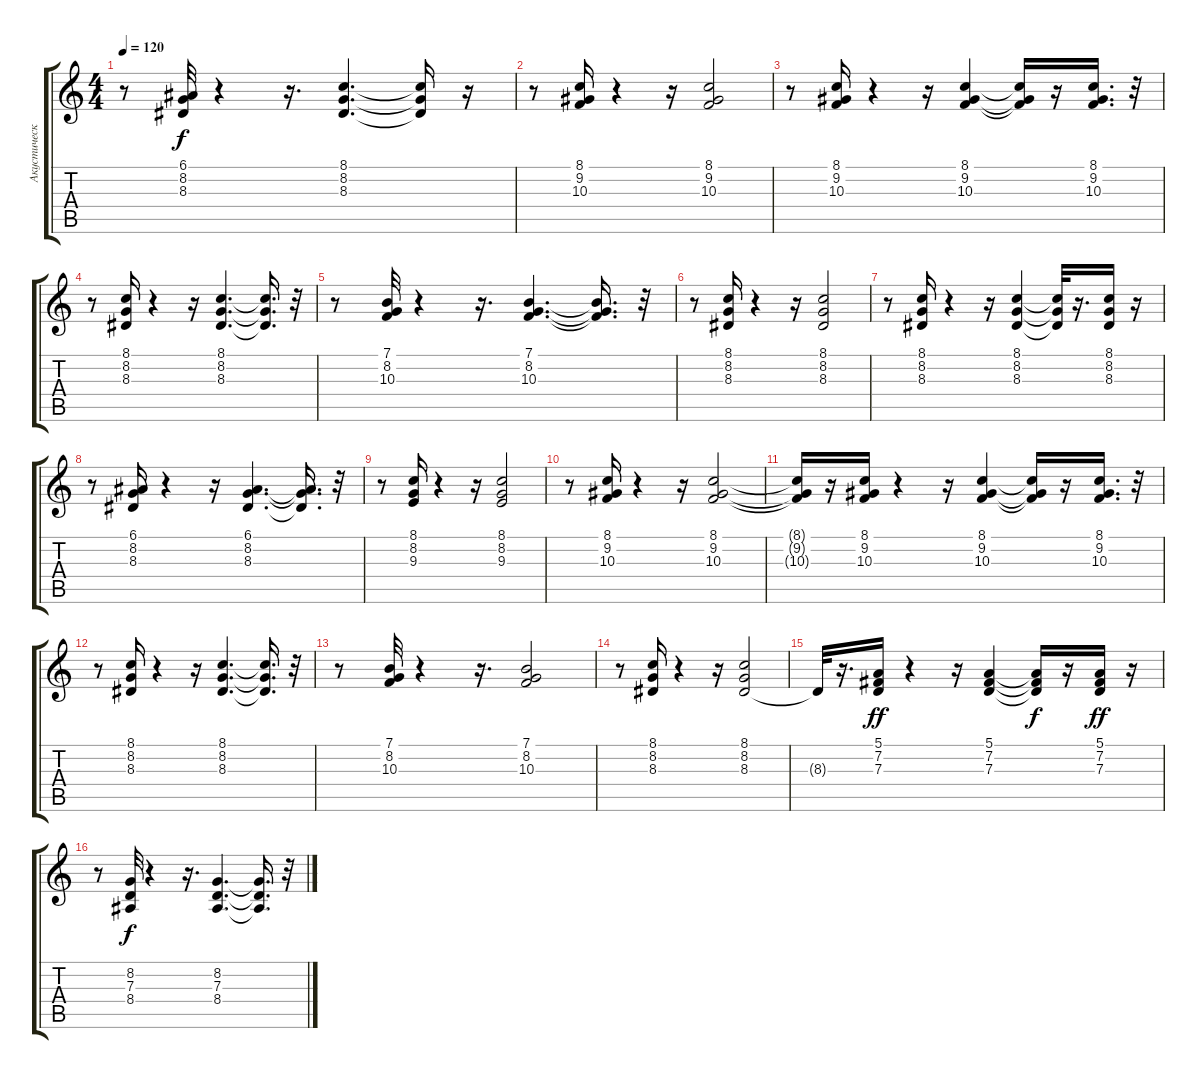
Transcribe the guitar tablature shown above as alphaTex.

\track ("Акустический Гранд Роял" "Акустическ") {instrument acousticgrandpiano}
\staff {score tabs}
\tuning (E4 B3 G3 D3 A2 E2) {hide}
\ts (4 4)
\tempo 120
\clef g2
\ks c
r.8{dy f} (6.1 8.2 8.3).32 r.4 r.16{d} (8.1 8.2 8.3).4{d} (8.1{t} 8.2{t} 8.3{t}).16 r.16 |
r.8 (8.1 9.2 10.3).16 r.4 r.16 (8.1 9.2 10.3).2 |
r.8 (8.1 9.2 10.3).16 r.4 r.16 (8.1 9.2 10.3).4 (8.1{t} 9.2{t} 10.3{t}).16 r.16 (8.1 9.2 10.3).16{d} r.32 |
r.8 (8.1 8.2 8.3).16 r.4 r.16 (8.1 8.2 8.3).4{d} (8.1{t} 8.2{t} 8.3{t}).16{d} r.32 |
r.8 (7.1 8.2 10.3).32 r.4 r.16{d} (7.1 8.2 10.3).4{d} (7.1{t} 8.2{t} 10.3{t}).16{d} r.32 |
r.8 (8.1 8.2 8.3).16 r.4 r.16 (8.1 8.2 8.3).2 |
r.8 (8.1 8.2 8.3).16 r.4 r.16 (8.1 8.2 8.3).4 (8.1{t} 8.2{t} 8.3{t}).32 r.16{d} (8.1 8.2 8.3).16 r.16 |
r.8 (6.1 8.2 8.3).16 r.4 r.16 (6.1 8.2 8.3).4{d} (6.1{t} 8.2{t} 8.3{t}).16{d} r.32 |
r.8 (8.1 8.2 9.3).16 r.4 r.16 (8.1 8.2 9.3).2 |
r.8 (8.1 9.2 10.3).16 r.4 r.16 (8.1 9.2 10.3).2 |
(8.1{t} 9.2{t} 10.3{t}).16 r.16 (8.1 9.2 10.3).16 r.4 r.16 (8.1 9.2 10.3).4 (8.1{t} 9.2{t} 10.3{t}).16 r.16 (8.1 9.2 10.3).16{d} r.32 |
r.8 (8.1 8.2 8.3).16 r.4 r.16 (8.1 8.2 8.3).4{d} (8.1{t} 8.2{t} 8.3{t}).16{d} r.32 |
r.8 (7.1 8.2 10.3).32 r.4 r.16{d} (7.1 8.2 10.3).2 |
r.8 (8.1 8.2 8.3).16 r.4 r.16 (8.1 8.2 8.3).2 |
8.3{t}.32 r.16{d} (5.1 7.2 7.3).16{dy ff} r.4 r.16 (5.1 7.2 7.3).4 (5.1{t} 7.2{t} 7.3{t}).16{dy f} r.16 (5.1 7.2 7.3).16{dy ff} r.16 |
r.8 (8.2 7.3 8.4).32{dy f} r.4 r.16{d} (8.2 7.3 8.4).4{d} (8.2{t} 7.3{t} 8.4{t}).16{d} r.32
